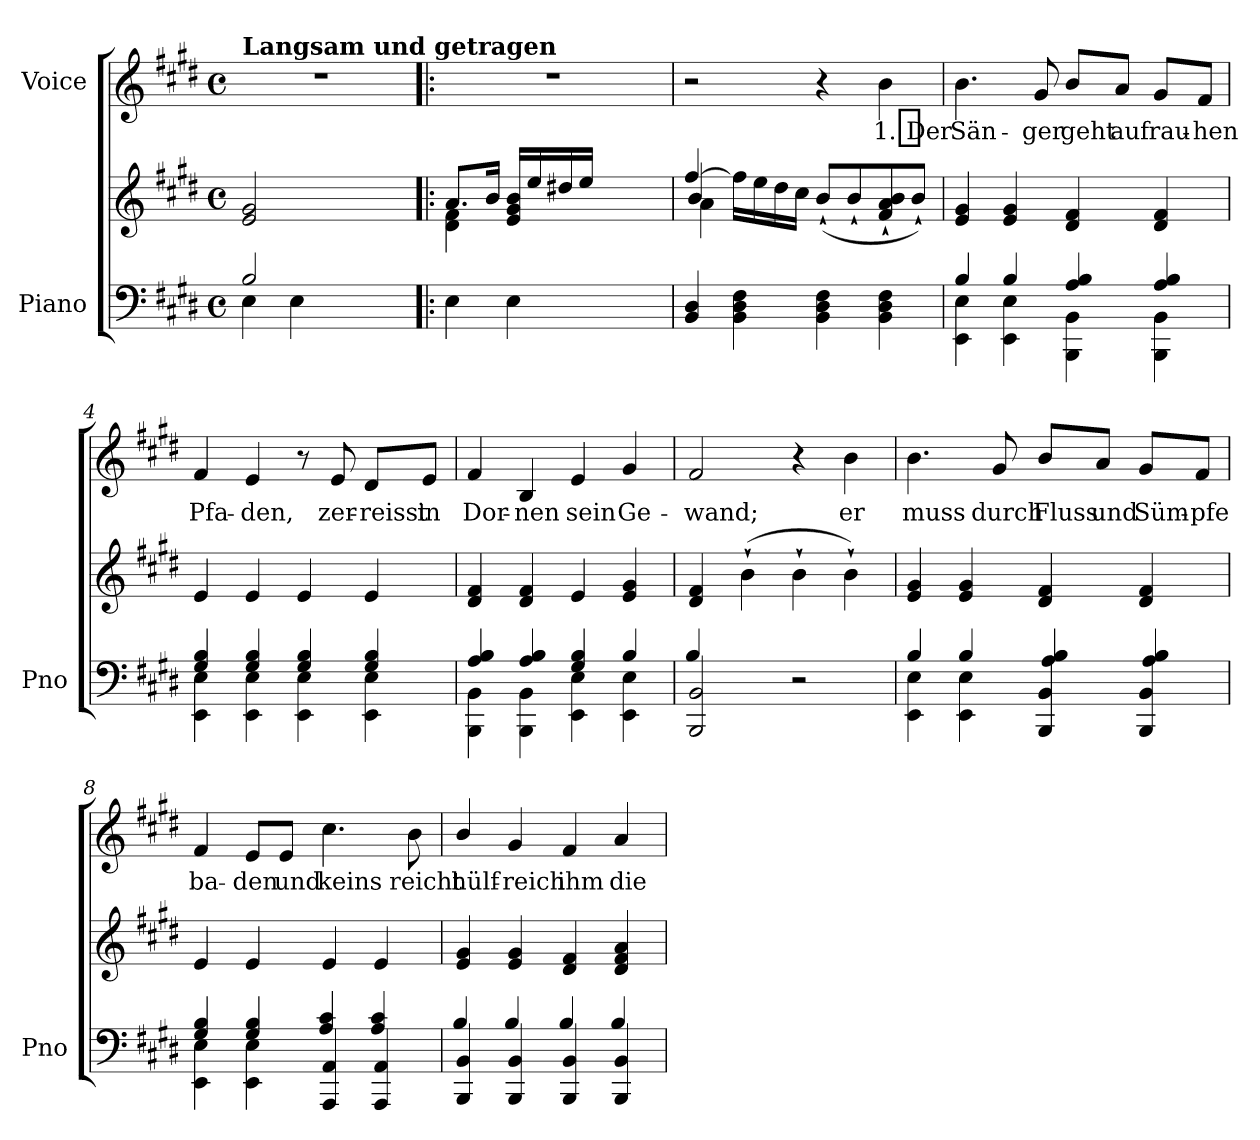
**kern	**kern	**kern	**text
*part2	*part2	*part1	*part1
*staff3	*staff2	*staff1	*staff1
*I"Piano	*	*I"Voice	*
*I'Pno	*	*	*
*clefF4	*clefG2	*clefG2	*
*k[f#c#g#d#]	*k[f#c#g#d#]	*k[f#c#g#d#]	*
*M4/4	*M4/4	*M4/4	*
*met(c)	*met(c)	*met(c)	*
=	=	=	=
*^	*	*	*
!	!	!	!LO:TX:a:B:t=Langsam und getragen	!
4E\	2B/	2e/ 2g#/	1r	.
4E\	.	.	.	.
2ryy	2ryy	2ryy	.	.
*v	*v	*	*	*
=1!|:	=1!|:	=1!|:	=1!|:
*	*	*MM80	*
*	*^	*	*
4E\	8.a/L	4d#\ 4f#\	1r	.
.	16b/Jk	.	.	.
4E\	16e/ 16g#/ 16b/LL	4ryy	.	.
.	16ee/	.	.	.
.	16dd#X/	.	.	.
.	16ee/JJ	.	.	.
2ryy	2ryy	2ryy	.	.
=2	=2	=2	=2	=2
*	*	*^	*	*
4BB/ 4D#/	[4ff#/	4b/	4a\	2r	.
4BB\ 4D#\ 4F#\	16ff#\LL]	4ryy	4rAyy	.	.
.	16ee\	.	.	.	.
.	16dd#\	.	.	.	.
.	16cc#\JJ	.	.	.	.
4BB\ 4D#\ 4F#\	(<8b`/L	2ryy	2rAyy	4r	.
.	8b`/	.	.	.	.
!	!	!	!	!	!LO:LY:b
4BB\ 4D#\ 4F#\	8f#/` 8a/` 8b/`	.	.	4b\	1. Der
.	8b`/J)	.	.	.	.
*	*v	*v	*v	*	*
=3	=3	=3	=3
*^	*	*	*
!	!	!	!	!LO:LY:b
4EE\ 4E\	4B/	4e/ 4g#/	4.b\	Sän-
4EE\ 4E\	4B/	4e/ 4g#/	.	.
!	!	!	!	!LO:LY:b
.	.	.	8g#/	-ger
!	!	!	!	!LO:LY:b
4BBB\ 4BB\	4A/ 4B/	4d#/ 4f#/	8b/L	geht
!	!	!	!	!LO:LY:b
.	.	.	8a/J	auf
!	!	!	!	!LO:LY:b
4BBB\ 4BB\	4A/ 4B/	4d#/ 4f#/	8g#/L	rau-
!	!	!	!	!LO:LY:b
.	.	.	8f#/J	-hen
!!LO:LB:g=z
=4	=4	=4	=4	=4
!	!	!	!	!LO:LY:b
4EE\ 4E\	4G#/ 4B/	4e/	4f#/	Pfa-
!	!	!	!	!LO:LY:b
4EE\ 4E\	4G#/ 4B/	4e/	4e/	-den,
4EE\ 4E\	4G#/ 4B/	4e/	8r	.
!	!	!	!	!LO:LY:b
.	.	.	8e/	zer-
!	!	!	!	!LO:LY:b
4EE\ 4E\	4G#/ 4B/	4e/	8d#/L	-reisst
!	!	!	!	!LO:LY:b
.	.	.	8e/J	in
=5	=5	=5	=5	=5
!	!	!	!	!LO:LY:b
4BBB\ 4BB\	4A/ 4B/	4d#/ 4f#/	4f#/	Dor-
!	!	!	!	!LO:LY:b
4BBB\ 4BB\	4A/ 4B/	4d#/ 4f#/	4B/	-nen
!	!	!	!	!LO:LY:b
4EE\ 4E\	4G#/ 4B/	4e/	4e/	sein
!	!	!	!	!LO:LY:b
4EE\ 4E\	4B/	4e/ 4g#/	4g#/	Ge-
=6	=6	=6	=6	=6
!	!	!	!	!LO:LY:b
2BBB/ 2BB/	4B/	4d#/ 4f#/	2f#/	-wand;
.	4ryy	(>4b`\	.	.
2r	2ryy	4b`\	4r	.
!	!	!	!	!LO:LY:b
.	.	4b`\)	4b\	er
=7	=7	=7	=7	=7
!	!	!	!	!LO:LY:b
4EE\ 4E\	4B/	4e/ 4g#/	4.b\	muss
4EE\ 4E\	4B/	4e/ 4g#/	.	.
!	!	!	!	!LO:LY:b
.	.	.	8g#/	durch
!	!	!	!	!LO:LY:b
4BBB/ 4BB/	4A/ 4B/	4d#/ 4f#/	8b/L	Fluss
!	!	!	!	!LO:LY:b
.	.	.	8a/J	und
!	!	!	!	!LO:LY:b
4BBB/ 4BB/	4A/ 4B/	4d#/ 4f#/	8g#/L	Süm-
!	!	!	!	!LO:LY:b
.	.	.	8f#/J	-pfe
!!LO:LB:g=z
=8	=8	=8	=8	=8
!	!	!	!	!LO:LY:b
4EE\ 4E\	4G#/ 4B/	4e/	4f#/	ba-
!	!	!	!	!LO:LY:b
4EE\ 4E\	4G#/ 4B/	4e/	8e/L	-den
!	!	!	!	!LO:LY:b
.	.	.	8e/J	und
!	!	!	!	!LO:LY:b
4AAA/ 4AA/	4A/ 4c#/	4e/	4.cc#\	keins
4AAA/ 4AA/	4A/ 4c#/	4e/	.	.
!	!	!	!	!LO:LY:b
.	.	.	8b\	reicht
=9	=9	=9	=9	=9
!	!	!	!	!LO:LY:b
4BBB/ 4BB/	4B/	4e/ 4g#/	4b/	hülf-
!	!	!	!	!LO:LY:b
4BBB/ 4BB/	4B/	4e/ 4g#/	4g#/	-reich
!	!	!	!	!LO:LY:b
4BBB/ 4BB/	4B/	4d#/ 4f#/	4f#/	ihm
!	!	!	!	!LO:LY:b
4BBB/ 4BB/	4B/	4d#/ 4f#/ 4a/	4a/	die
*v	*v	*	*	*
=	=	=	=
*-	*-	*-	*-
